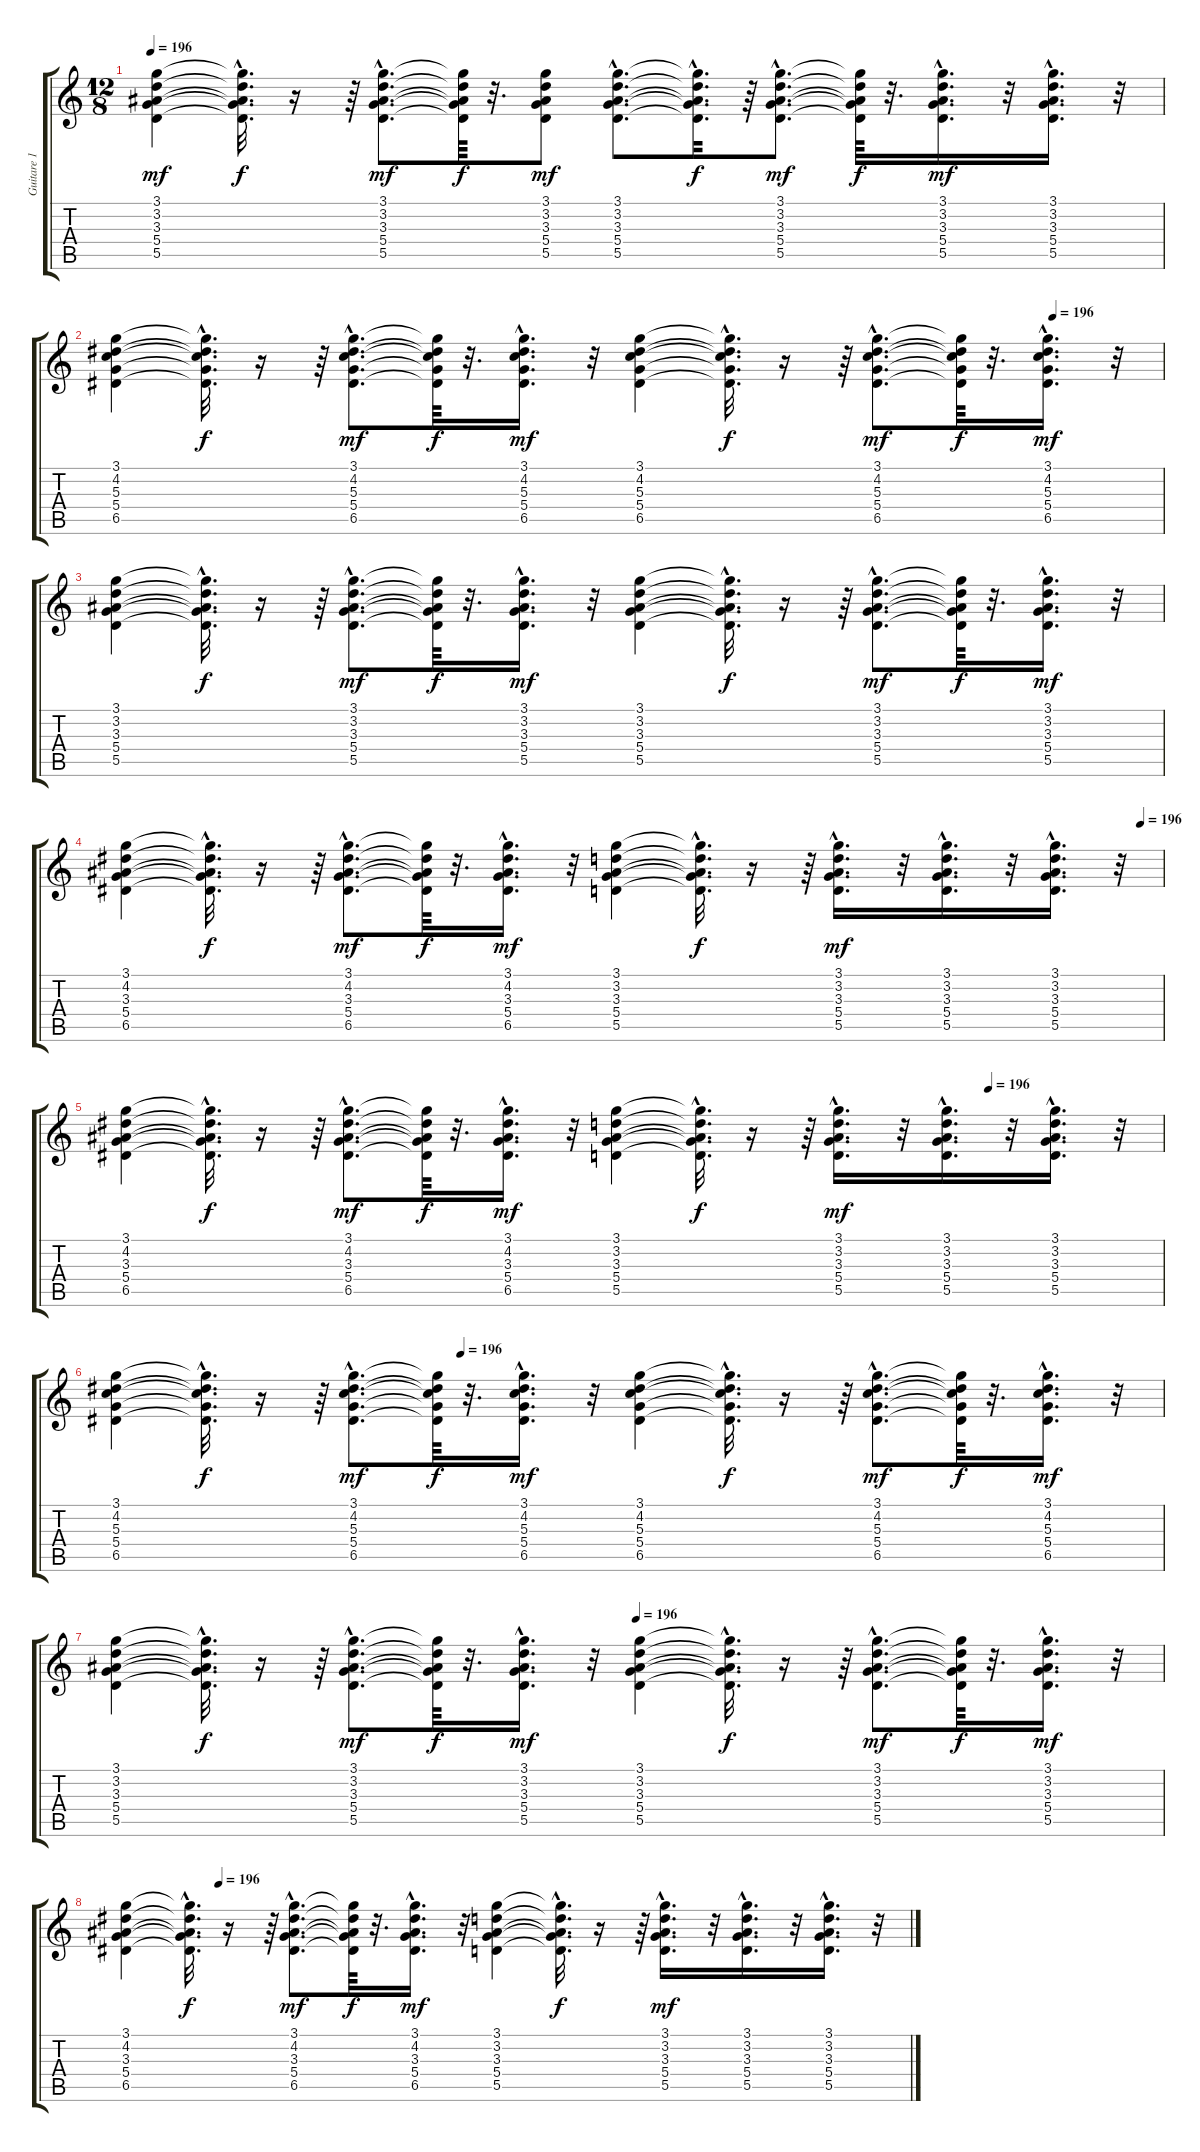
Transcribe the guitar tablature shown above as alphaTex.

\track ("Guitare 1" "Guitare 1") {instrument acousticguitarnylon}
\staff {score tabs}
\tuning (E4 B3 G3 D3 A2 E2) {hide}
\ts (12 8)
\tempo 196
\clef g2
\ks c
(3.1 3.2 3.3 5.4 5.5).4{dy mf} (3.1{hac t} 3.2{hac t} 3.3{hac t} 5.4{hac t} 5.5{hac t}).32{d dy f} r.16 r.64 (3.1{hac} 3.2{hac} 3.3{hac} 5.4{hac} 5.5{hac}).8{d dy mf} (3.1{t} 3.2{t} 3.3{t} 5.4{t} 5.5{t}).64{dy f} r.32{d} (3.1 3.2 3.3 5.4 5.5).8{dy mf} (3.1{hac} 3.2{hac} 3.3{hac} 5.4{hac} 5.5{hac}).8{d} (3.1{hac t} 3.2{hac t} 3.3{hac t} 5.4{hac t} 5.5{hac t}).32{d dy f} r.64 (3.1{hac} 3.2{hac} 3.3{hac} 5.4{hac} 5.5{hac}).8{d dy mf} (3.1{t} 3.2{t} 3.3{t} 5.4{t} 5.5{t}).64{dy f} r.32{d} (3.1{hac} 3.2{hac} 3.3{hac} 5.4{hac} 5.5{hac}).16{d dy mf} r.32 (3.1{hac} 3.2{hac} 3.3{hac} 5.4{hac} 5.5{hac}).16{d} r.32 |
\tempo (196 0.8958333333333334)
(3.1 4.2 5.3 5.4 6.5).4 (3.1{hac t} 4.2{hac t} 5.3{hac t} 5.4{hac t} 6.5{hac t}).32{d dy f} r.16 r.64 (3.1{hac} 4.2{hac} 5.3{hac} 5.4{hac} 6.5{hac}).8{d dy mf} (3.1{t} 4.2{t} 5.3{t} 5.4{t} 6.5{t}).64{dy f} r.32{d} (3.1{hac} 4.2{hac} 5.3{hac} 5.4{hac} 6.5{hac}).16{d dy mf} r.32 (3.1 4.2 5.3 5.4 6.5).4 (3.1{hac t} 4.2{hac t} 5.3{hac t} 5.4{hac t} 6.5{hac t}).32{d dy f} r.16 r.64 (3.1{hac} 4.2{hac} 5.3{hac} 5.4{hac} 6.5{hac}).8{d dy mf} (3.1{t} 4.2{t} 5.3{t} 5.4{t} 6.5{t}).64{dy f} r.32{d} (3.1{hac} 4.2{hac} 5.3{hac} 5.4{hac} 6.5{hac}).16{d dy mf} r.32 |
(3.1 3.2 3.3 5.4 5.5).4 (3.1{hac t} 3.2{hac t} 3.3{hac t} 5.4{hac t} 5.5{hac t}).32{d dy f} r.16 r.64 (3.1{hac} 3.2{hac} 3.3{hac} 5.4{hac} 5.5{hac}).8{d dy mf} (3.1{t} 3.2{t} 3.3{t} 5.4{t} 5.5{t}).64{dy f} r.32{d} (3.1{hac} 3.2{hac} 3.3{hac} 5.4{hac} 5.5{hac}).16{d dy mf} r.32 (3.1 3.2 3.3 5.4 5.5).4 (3.1{hac t} 3.2{hac t} 3.3{hac t} 5.4{hac t} 5.5{hac t}).32{d dy f} r.16 r.64 (3.1{hac} 3.2{hac} 3.3{hac} 5.4{hac} 5.5{hac}).8{d dy mf} (3.1{t} 3.2{t} 3.3{t} 5.4{t} 5.5{t}).64{dy f} r.32{d} (3.1{hac} 3.2{hac} 3.3{hac} 5.4{hac} 5.5{hac}).16{d dy mf} r.32 |
\tempo (196 0.9791666666666666)
(3.1 4.2 3.3 5.4 6.5).4 (3.1{hac t} 4.2{hac t} 3.3{hac t} 5.4{hac t} 6.5{hac t}).32{d dy f} r.16 r.64 (3.1{hac} 4.2{hac} 3.3{hac} 5.4{hac} 6.5{hac}).8{d dy mf} (3.1{t} 4.2{t} 3.3{t} 5.4{t} 6.5{t}).64{dy f} r.32{d} (3.1{hac} 4.2{hac} 3.3{hac} 5.4{hac} 6.5{hac}).16{d dy mf} r.32 (3.1 3.2 3.3 5.4 5.5).4 (3.1{hac t} 3.2{hac t} 3.3{hac t} 5.4{hac t} 5.5{hac t}).32{d dy f} r.16 r.64 (3.1{hac} 3.2{hac} 3.3{hac} 5.4{hac} 5.5{hac}).16{d dy mf} r.32 (3.1{hac} 3.2{hac} 3.3{hac} 5.4{hac} 5.5{hac}).16{d} r.32 (3.1{hac} 3.2{hac} 3.3{hac} 5.4{hac} 5.5{hac}).16{d} r.32 |
\tempo (196 0.8333333333333334)
(3.1 4.2 3.3 5.4 6.5).4 (3.1{hac t} 4.2{hac t} 3.3{hac t} 5.4{hac t} 6.5{hac t}).32{d dy f} r.16 r.64 (3.1{hac} 4.2{hac} 3.3{hac} 5.4{hac} 6.5{hac}).8{d dy mf} (3.1{t} 4.2{t} 3.3{t} 5.4{t} 6.5{t}).64{dy f} r.32{d} (3.1{hac} 4.2{hac} 3.3{hac} 5.4{hac} 6.5{hac}).16{d dy mf} r.32 (3.1 3.2 3.3 5.4 5.5).4 (3.1{hac t} 3.2{hac t} 3.3{hac t} 5.4{hac t} 5.5{hac t}).32{d dy f} r.16 r.64 (3.1{hac} 3.2{hac} 3.3{hac} 5.4{hac} 5.5{hac}).16{d dy mf} r.32 (3.1{hac} 3.2{hac} 3.3{hac} 5.4{hac} 5.5{hac}).16{d} r.32 (3.1{hac} 3.2{hac} 3.3{hac} 5.4{hac} 5.5{hac}).16{d} r.32 |
\tempo (196 0.3333333333333333)
(3.1 4.2 5.3 5.4 6.5).4 (3.1{hac t} 4.2{hac t} 5.3{hac t} 5.4{hac t} 6.5{hac t}).32{d dy f} r.16 r.64 (3.1{hac} 4.2{hac} 5.3{hac} 5.4{hac} 6.5{hac}).8{d dy mf} (3.1{t} 4.2{t} 5.3{t} 5.4{t} 6.5{t}).64{dy f} r.32{d} (3.1{hac} 4.2{hac} 5.3{hac} 5.4{hac} 6.5{hac}).16{d dy mf} r.32 (3.1 4.2 5.3 5.4 6.5).4 (3.1{hac t} 4.2{hac t} 5.3{hac t} 5.4{hac t} 6.5{hac t}).32{d dy f} r.16 r.64 (3.1{hac} 4.2{hac} 5.3{hac} 5.4{hac} 6.5{hac}).8{d dy mf} (3.1{t} 4.2{t} 5.3{t} 5.4{t} 6.5{t}).64{dy f} r.32{d} (3.1{hac} 4.2{hac} 5.3{hac} 5.4{hac} 6.5{hac}).16{d dy mf} r.32 |
\tempo (196 0.5)
(3.1 3.2 3.3 5.4 5.5).4 (3.1{hac t} 3.2{hac t} 3.3{hac t} 5.4{hac t} 5.5{hac t}).32{d dy f} r.16 r.64 (3.1{hac} 3.2{hac} 3.3{hac} 5.4{hac} 5.5{hac}).8{d dy mf} (3.1{t} 3.2{t} 3.3{t} 5.4{t} 5.5{t}).64{dy f} r.32{d} (3.1{hac} 3.2{hac} 3.3{hac} 5.4{hac} 5.5{hac}).16{d dy mf} r.32 (3.1 3.2 3.3 5.4 5.5).4 (3.1{hac t} 3.2{hac t} 3.3{hac t} 5.4{hac t} 5.5{hac t}).32{d dy f} r.16 r.64 (3.1{hac} 3.2{hac} 3.3{hac} 5.4{hac} 5.5{hac}).8{d dy mf} (3.1{t} 3.2{t} 3.3{t} 5.4{t} 5.5{t}).64{dy f} r.32{d} (3.1{hac} 3.2{hac} 3.3{hac} 5.4{hac} 5.5{hac}).16{d dy mf} r.32 |
\tempo (196 0.125)
(3.1 4.2 3.3 5.4 6.5).4 (3.1{hac t} 4.2{hac t} 3.3{hac t} 5.4{hac t} 6.5{hac t}).32{d dy f} r.16 r.64 (3.1{hac} 4.2{hac} 3.3{hac} 5.4{hac} 6.5{hac}).8{d dy mf} (3.1{t} 4.2{t} 3.3{t} 5.4{t} 6.5{t}).64{dy f} r.32{d} (3.1{hac} 4.2{hac} 3.3{hac} 5.4{hac} 6.5{hac}).16{d dy mf} r.32 (3.1 3.2 3.3 5.4 5.5).4 (3.1{hac t} 3.2{hac t} 3.3{hac t} 5.4{hac t} 5.5{hac t}).32{d dy f} r.16 r.64 (3.1{hac} 3.2{hac} 3.3{hac} 5.4{hac} 5.5{hac}).16{d dy mf} r.32 (3.1{hac} 3.2{hac} 3.3{hac} 5.4{hac} 5.5{hac}).16{d} r.32 (3.1{hac} 3.2{hac} 3.3{hac} 5.4{hac} 5.5{hac}).16{d} r.32
